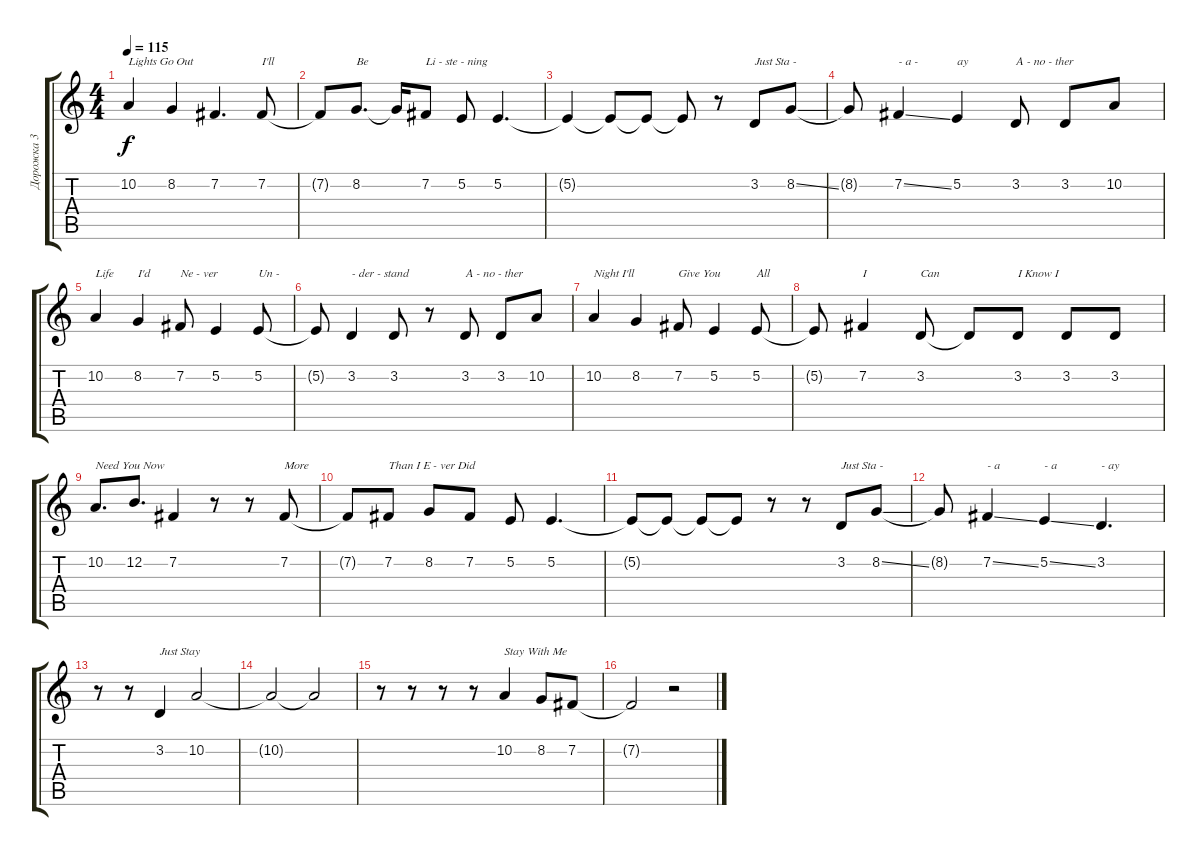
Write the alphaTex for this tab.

\track ("Дорожка 3" "Дорожка 3") {instrument voiceoohs}
\staff {score tabs}
\tuning (E4 B3 G3 D3 A2 E2) {hide}
\ts (4 4)
\tempo 115
\clef g2
\ks c
10.2.4{txt "Lights Go Out" dy f} 8.2.4 7.2.4{d} 7.2.8{txt "I'll"} |
7.2{t}.8 8.2.8{d txt "Be"} 8.2{t}.16 7.2.8{txt "Li - ste - ning"} 5.2.8 5.2.4{d} |
5.2{t}.4 5.2{t}.8 5.2{t}.8 5.2{t}.8 r.8 3.2.8{txt "Just Sta -"} 8.2{ss}.8 |
8.2{t}.8 7.2{ss}.4{txt "- a -"} 5.2.4{txt "ay"} 3.2.8{txt "A - no - ther"} 3.2.8 10.2.8 |
10.2.4{txt "Life"} 8.2.4{txt "I'd"} 7.2.8{txt "Ne - ver"} 5.2.4 5.2.8{txt "Un -"} |
5.2{t}.8 3.2.4{txt "- der - stand"} 3.2.8 r.8 3.2.8{txt "A - no - ther"} 3.2.8 10.2.8 |
10.2.4{txt "Night I'll"} 8.2.4 7.2.8{txt "Give You"} 5.2.4 5.2.8{txt "All"} |
5.2{t}.8 7.2.4{txt "I"} 3.2.8{txt "Can"} 3.2{t}.8 3.2.8{txt "I Know I"} 3.2.8 3.2.8 |
10.2.8{d txt "Need You Now"} 12.2.8{d} 7.2.4 r.8 r.8 7.2.8{txt "More"} |
7.2{t}.8 7.2.8{txt "Than I E - ver Did"} 8.2.8 7.2.8 5.2.8 5.2.4{d} |
5.2{t}.8 5.2{t}.8 5.2{t}.8 5.2{t}.8 r.8 r.8 3.2.8{txt "Just Sta -"} 8.2{ss}.8 |
8.2{t}.8 7.2{ss}.4{txt "- a"} 5.2{ss}.4{txt "- a"} 3.2.4{d txt "- ay"} |
r.8 r.8 3.2.4{txt "Just Stay"} 10.2.2 |
10.2{t}.2 10.2{t}.2 |
r.8 r.8 r.8 r.8 10.2.4{txt "Stay With Me"} 8.2.8 7.2.8 |
7.2{t}.2 r.2
